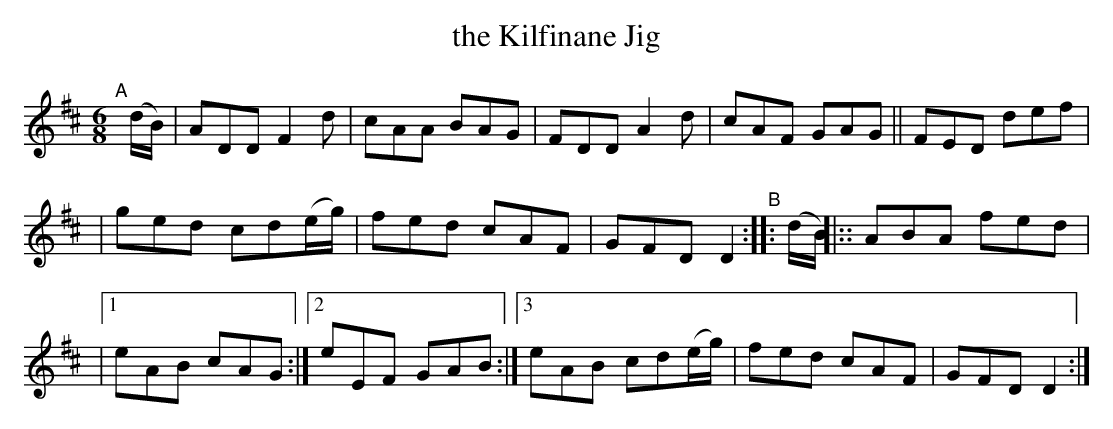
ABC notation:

X:1
T: the Kilfinane Jig
M: 6/8
L: 1/8
K: D
"^A"[|] (d/B/) \
|  ADD F2d | cAA BAG | FDD A2d | cAF GAG || FED def |
| ged cd(e/g/) | fed cAF | GFD D2 "^B":: (d/B/) |:: ABA fed |
|[1 eAB cAG :|[2 eEF GAB :| [3 eAB cd(e/g/) | fed cAF | GFD D2 :|
